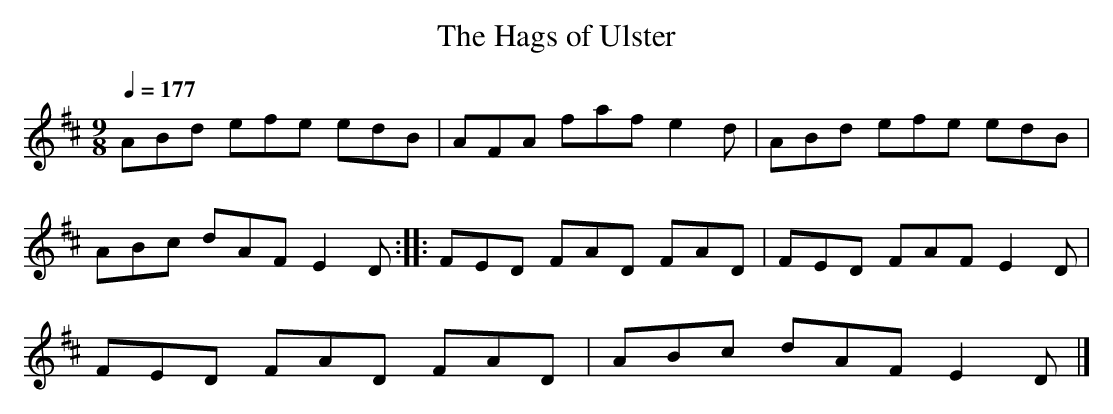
X:1
T: The Hags of Ulster
M: 9/8
L: 1/8
Q: 1/4=177
K: D % 2 sharps
V: 1
ABd efe edB | AFA faf e2d | ABd efe edB |
ABc dAF E2D :: FED FAD FAD | FED FAF E2D |
FED FAD FAD | ABc dAF E2D |]
